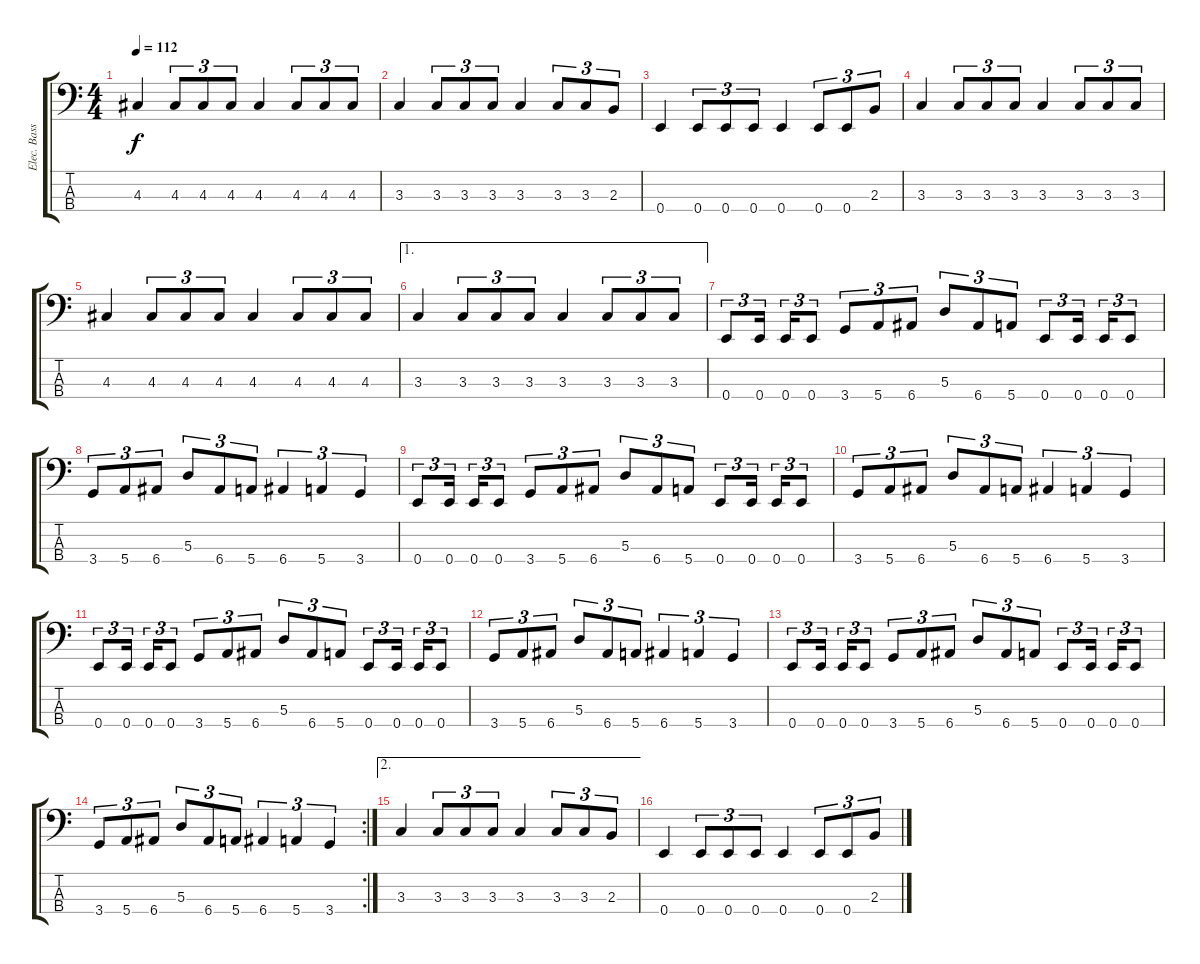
\track ("Elec. Bass" "Elec. Bass") {instrument electricbasspick}
\staff {score tabs}
\tuning (G2 D2 A1 E1) {hide}
\ts (4 4)
\tempo 112
\clef f4
\ks c
4.3.4{dy f} 4.3.8{tu (3 2)} 4.3.8{tu (3 2)} 4.3.8{tu (3 2)} 4.3.4 4.3.8{tu (3 2)} 4.3.8{tu (3 2)} 4.3.8{tu (3 2)} |
3.3.4 3.3.8{tu (3 2)} 3.3.8{tu (3 2)} 3.3.8{tu (3 2)} 3.3.4 3.3.8{tu (3 2)} 3.3.8{tu (3 2)} 2.3.8{tu (3 2)} |
0.4.4 0.4.8{tu (3 2)} 0.4.8{tu (3 2)} 0.4.8{tu (3 2)} 0.4.4 0.4.8{tu (3 2)} 0.4.8{tu (3 2)} 2.3.8{tu (3 2)} |
3.3.4 3.3.8{tu (3 2)} 3.3.8{tu (3 2)} 3.3.8{tu (3 2)} 3.3.4 3.3.8{tu (3 2)} 3.3.8{tu (3 2)} 3.3.8{tu (3 2)} |
4.3.4 4.3.8{tu (3 2)} 4.3.8{tu (3 2)} 4.3.8{tu (3 2)} 4.3.4 4.3.8{tu (3 2)} 4.3.8{tu (3 2)} 4.3.8{tu (3 2)} |
\ae 1
3.3.4 3.3.8{tu (3 2)} 3.3.8{tu (3 2)} 3.3.8{tu (3 2)} 3.3.4 3.3.8{tu (3 2)} 3.3.8{tu (3 2)} 3.3.8{tu (3 2)} |
0.4.8{tu (3 2)} 0.4.16{tu (3 2)} 0.4.16{tu (3 2)} 0.4.8{tu (3 2)} 3.4.8{tu (3 2)} 5.4.8{tu (3 2)} 6.4.8{tu (3 2)} 5.3.8{tu (3 2)} 6.4.8{tu (3 2)} 5.4.8{tu (3 2)} 0.4.8{tu (3 2)} 0.4.16{tu (3 2)} 0.4.16{tu (3 2)} 0.4.8{tu (3 2)} |
3.4.8{tu (3 2)} 5.4.8{tu (3 2)} 6.4.8{tu (3 2)} 5.3.8{tu (3 2)} 6.4.8{tu (3 2)} 5.4.8{tu (3 2)} 6.4.4{tu (3 2)} 5.4.4{tu (3 2)} 3.4.4{tu (3 2)} |
0.4.8{tu (3 2)} 0.4.16{tu (3 2)} 0.4.16{tu (3 2)} 0.4.8{tu (3 2)} 3.4.8{tu (3 2)} 5.4.8{tu (3 2)} 6.4.8{tu (3 2)} 5.3.8{tu (3 2)} 6.4.8{tu (3 2)} 5.4.8{tu (3 2)} 0.4.8{tu (3 2)} 0.4.16{tu (3 2)} 0.4.16{tu (3 2)} 0.4.8{tu (3 2)} |
3.4.8{tu (3 2)} 5.4.8{tu (3 2)} 6.4.8{tu (3 2)} 5.3.8{tu (3 2)} 6.4.8{tu (3 2)} 5.4.8{tu (3 2)} 6.4.4{tu (3 2)} 5.4.4{tu (3 2)} 3.4.4{tu (3 2)} |
0.4.8{tu (3 2)} 0.4.16{tu (3 2)} 0.4.16{tu (3 2)} 0.4.8{tu (3 2)} 3.4.8{tu (3 2)} 5.4.8{tu (3 2)} 6.4.8{tu (3 2)} 5.3.8{tu (3 2)} 6.4.8{tu (3 2)} 5.4.8{tu (3 2)} 0.4.8{tu (3 2)} 0.4.16{tu (3 2)} 0.4.16{tu (3 2)} 0.4.8{tu (3 2)} |
3.4.8{tu (3 2)} 5.4.8{tu (3 2)} 6.4.8{tu (3 2)} 5.3.8{tu (3 2)} 6.4.8{tu (3 2)} 5.4.8{tu (3 2)} 6.4.4{tu (3 2)} 5.4.4{tu (3 2)} 3.4.4{tu (3 2)} |
0.4.8{tu (3 2)} 0.4.16{tu (3 2)} 0.4.16{tu (3 2)} 0.4.8{tu (3 2)} 3.4.8{tu (3 2)} 5.4.8{tu (3 2)} 6.4.8{tu (3 2)} 5.3.8{tu (3 2)} 6.4.8{tu (3 2)} 5.4.8{tu (3 2)} 0.4.8{tu (3 2)} 0.4.16{tu (3 2)} 0.4.16{tu (3 2)} 0.4.8{tu (3 2)} |
\rc 2
3.4.8{tu (3 2)} 5.4.8{tu (3 2)} 6.4.8{tu (3 2)} 5.3.8{tu (3 2)} 6.4.8{tu (3 2)} 5.4.8{tu (3 2)} 6.4.4{tu (3 2)} 5.4.4{tu (3 2)} 3.4.4{tu (3 2)} |
\ae 2
3.3.4 3.3.8{tu (3 2)} 3.3.8{tu (3 2)} 3.3.8{tu (3 2)} 3.3.4 3.3.8{tu (3 2)} 3.3.8{tu (3 2)} 2.3.8{tu (3 2)} |
0.4.4 0.4.8{tu (3 2)} 0.4.8{tu (3 2)} 0.4.8{tu (3 2)} 0.4.4 0.4.8{tu (3 2)} 0.4.8{tu (3 2)} 2.3.8{tu (3 2)}
